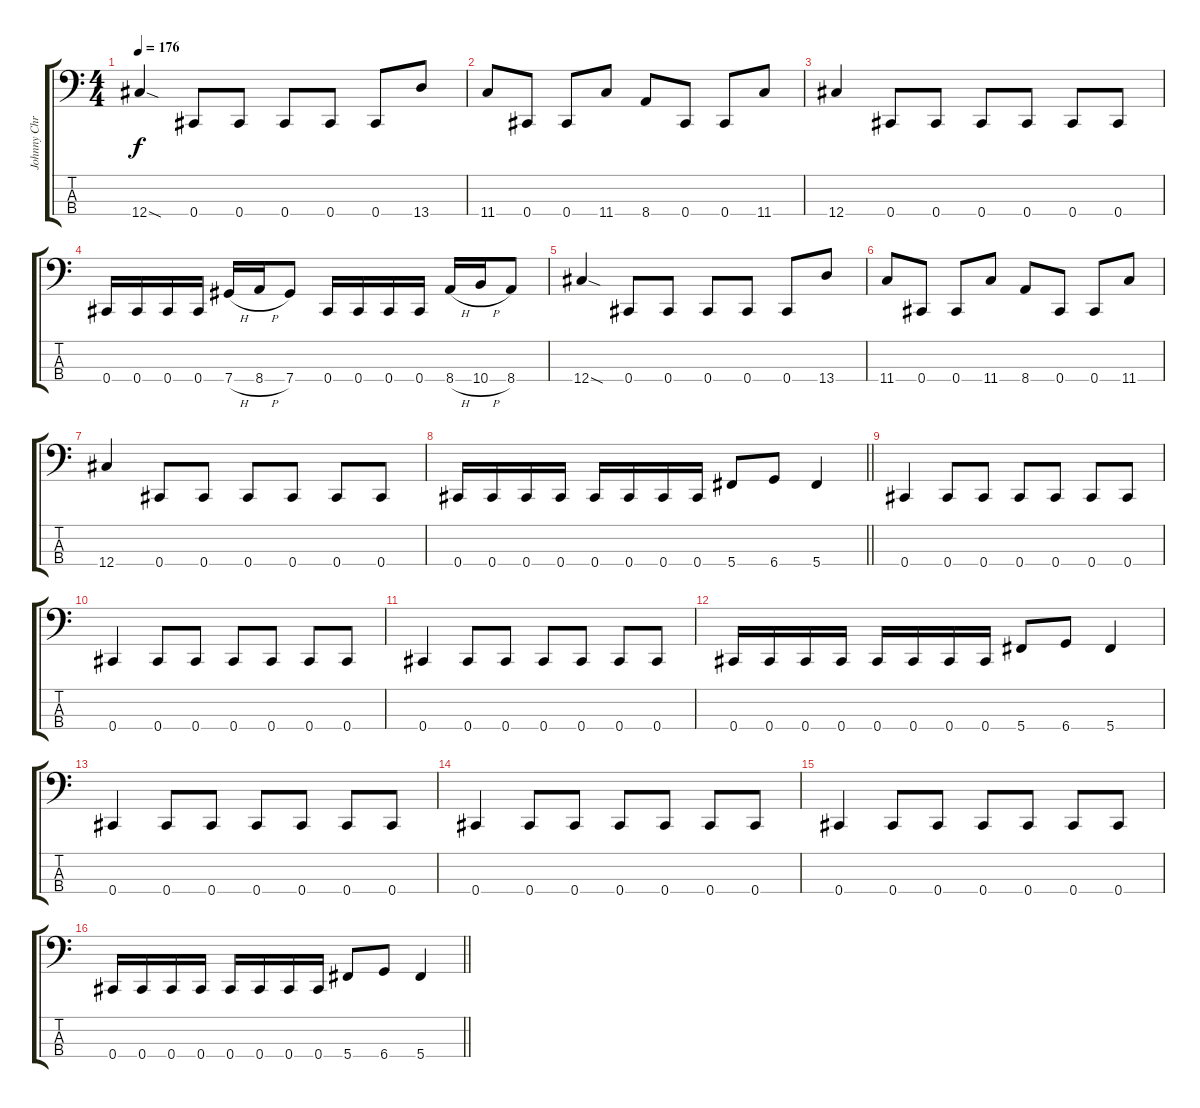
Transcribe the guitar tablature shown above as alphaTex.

\track ("Johnny Christ" "Johnny Chr") {instrument electricbasspick}
\staff {score tabs}
\tuning (Gb2 Db2 Ab1 Db1) {hide}
\ts (4 4)
\tempo 176
\clef f4
\ks c
12.4{sod}.4{dy f} 0.4.8 0.4.8 0.4.8 0.4.8 0.4.8 13.4.8 |
11.4.8 0.4.8 0.4.8 11.4.8 8.4.8 0.4.8 0.4.8 11.4.8 |
12.4.4 0.4.8 0.4.8 0.4.8 0.4.8 0.4.8 0.4.8 |
0.4.16 0.4.16 0.4.16 0.4.16 7.4{h}.16 8.4{h}.16 7.4.8 0.4.16 0.4.16 0.4.16 0.4.16 8.4{h}.16 10.4{h}.16 8.4.8 |
12.4{sod}.4 0.4.8 0.4.8 0.4.8 0.4.8 0.4.8 13.4.8 |
11.4.8 0.4.8 0.4.8 11.4.8 8.4.8 0.4.8 0.4.8 11.4.8 |
12.4.4 0.4.8 0.4.8 0.4.8 0.4.8 0.4.8 0.4.8 |
\barLineRight lightlight
0.4.16 0.4.16 0.4.16 0.4.16 0.4.16 0.4.16 0.4.16 0.4.16 5.4.8 6.4.8 5.4.4 |
0.4.4 0.4.8 0.4.8 0.4.8 0.4.8 0.4.8 0.4.8 |
0.4.4 0.4.8 0.4.8 0.4.8 0.4.8 0.4.8 0.4.8 |
0.4.4 0.4.8 0.4.8 0.4.8 0.4.8 0.4.8 0.4.8 |
0.4.16 0.4.16 0.4.16 0.4.16 0.4.16 0.4.16 0.4.16 0.4.16 5.4.8 6.4.8 5.4.4 |
0.4.4 0.4.8 0.4.8 0.4.8 0.4.8 0.4.8 0.4.8 |
0.4.4 0.4.8 0.4.8 0.4.8 0.4.8 0.4.8 0.4.8 |
0.4.4 0.4.8 0.4.8 0.4.8 0.4.8 0.4.8 0.4.8 |
\barLineRight lightlight
0.4.16 0.4.16 0.4.16 0.4.16 0.4.16 0.4.16 0.4.16 0.4.16 5.4.8 6.4.8 5.4.4
